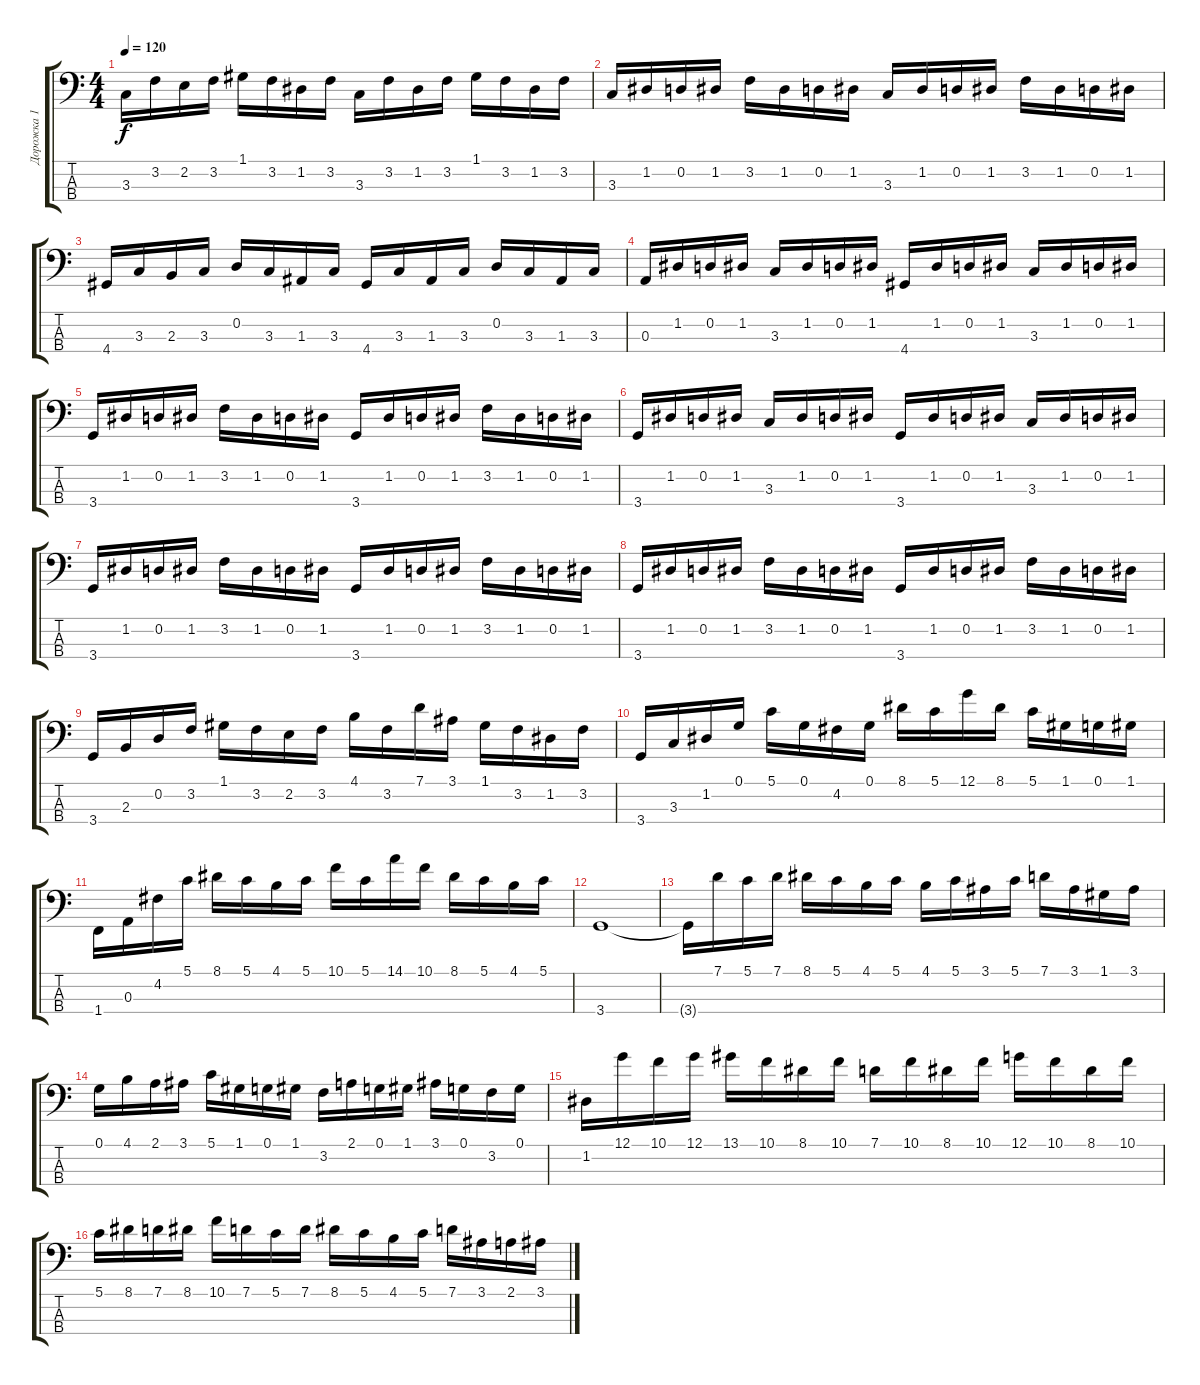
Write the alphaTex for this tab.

\track ("Дорожка 1" "Дорожка 1") {instrument electricbasspick}
\staff {score tabs}
\tuning (G2 D2 A1 E1) {hide}
\ts (4 4)
\tempo 120
\clef f4
\ks c
3.3.16{dy f} 3.2.16 2.2.16 3.2.16 1.1.16 3.2.16 1.2.16 3.2.16 3.3.16 3.2.16 1.2.16 3.2.16 1.1.16 3.2.16 1.2.16 3.2.16 |
3.3.16 1.2.16 0.2.16 1.2.16 3.2.16 1.2.16 0.2.16 1.2.16 3.3.16 1.2.16 0.2.16 1.2.16 3.2.16 1.2.16 0.2.16 1.2.16 |
4.4.16 3.3.16 2.3.16 3.3.16 0.2.16 3.3.16 1.3.16 3.3.16 4.4.16 3.3.16 1.3.16 3.3.16 0.2.16 3.3.16 1.3.16 3.3.16 |
0.3.16 1.2.16 0.2.16 1.2.16 3.3.16 1.2.16 0.2.16 1.2.16 4.4.16 1.2.16 0.2.16 1.2.16 3.3.16 1.2.16 0.2.16 1.2.16 |
3.4.16 1.2.16 0.2.16 1.2.16 3.2.16 1.2.16 0.2.16 1.2.16 3.4.16 1.2.16 0.2.16 1.2.16 3.2.16 1.2.16 0.2.16 1.2.16 |
3.4.16 1.2.16 0.2.16 1.2.16 3.3.16 1.2.16 0.2.16 1.2.16 3.4.16 1.2.16 0.2.16 1.2.16 3.3.16 1.2.16 0.2.16 1.2.16 |
3.4.16 1.2.16 0.2.16 1.2.16 3.2.16 1.2.16 0.2.16 1.2.16 3.4.16 1.2.16 0.2.16 1.2.16 3.2.16 1.2.16 0.2.16 1.2.16 |
3.4.16 1.2.16 0.2.16 1.2.16 3.2.16 1.2.16 0.2.16 1.2.16 3.4.16 1.2.16 0.2.16 1.2.16 3.2.16 1.2.16 0.2.16 1.2.16 |
3.4.16 2.3.16 0.2.16 3.2.16 1.1.16 3.2.16 2.2.16 3.2.16 4.1.16 3.2.16 7.1.16 3.1.16 1.1.16 3.2.16 1.2.16 3.2.16 |
3.4.16 3.3.16 1.2.16 0.1.16 5.1.16 0.1.16 4.2.16 0.1.16 8.1.16 5.1.16 12.1.16 8.1.16 5.1.16 1.1.16 0.1.16 1.1.16 |
1.4.16 0.3.16 4.2.16 5.1.16 8.1.16 5.1.16 4.1.16 5.1.16 10.1.16 5.1.16 14.1.16 10.1.16 8.1.16 5.1.16 4.1.16 5.1.16 |
3.4.1 |
3.4{t}.16 7.1.16 5.1.16 7.1.16 8.1.16 5.1.16 4.1.16 5.1.16 4.1.16 5.1.16 3.1.16 5.1.16 7.1.16 3.1.16 1.1.16 3.1.16 |
0.1.16 4.1.16 2.1.16 3.1.16 5.1.16 1.1.16 0.1.16 1.1.16 3.2.16 2.1.16 0.1.16 1.1.16 3.1.16 0.1.16 3.2.16 0.1.16 |
1.2.16 12.1.16 10.1.16 12.1.16 13.1.16 10.1.16 8.1.16 10.1.16 7.1.16 10.1.16 8.1.16 10.1.16 12.1.16 10.1.16 8.1.16 10.1.16 |
5.1.16 8.1.16 7.1.16 8.1.16 10.1.16 7.1.16 5.1.16 7.1.16 8.1.16 5.1.16 4.1.16 5.1.16 7.1.16 3.1.16 2.1.16 3.1.16
